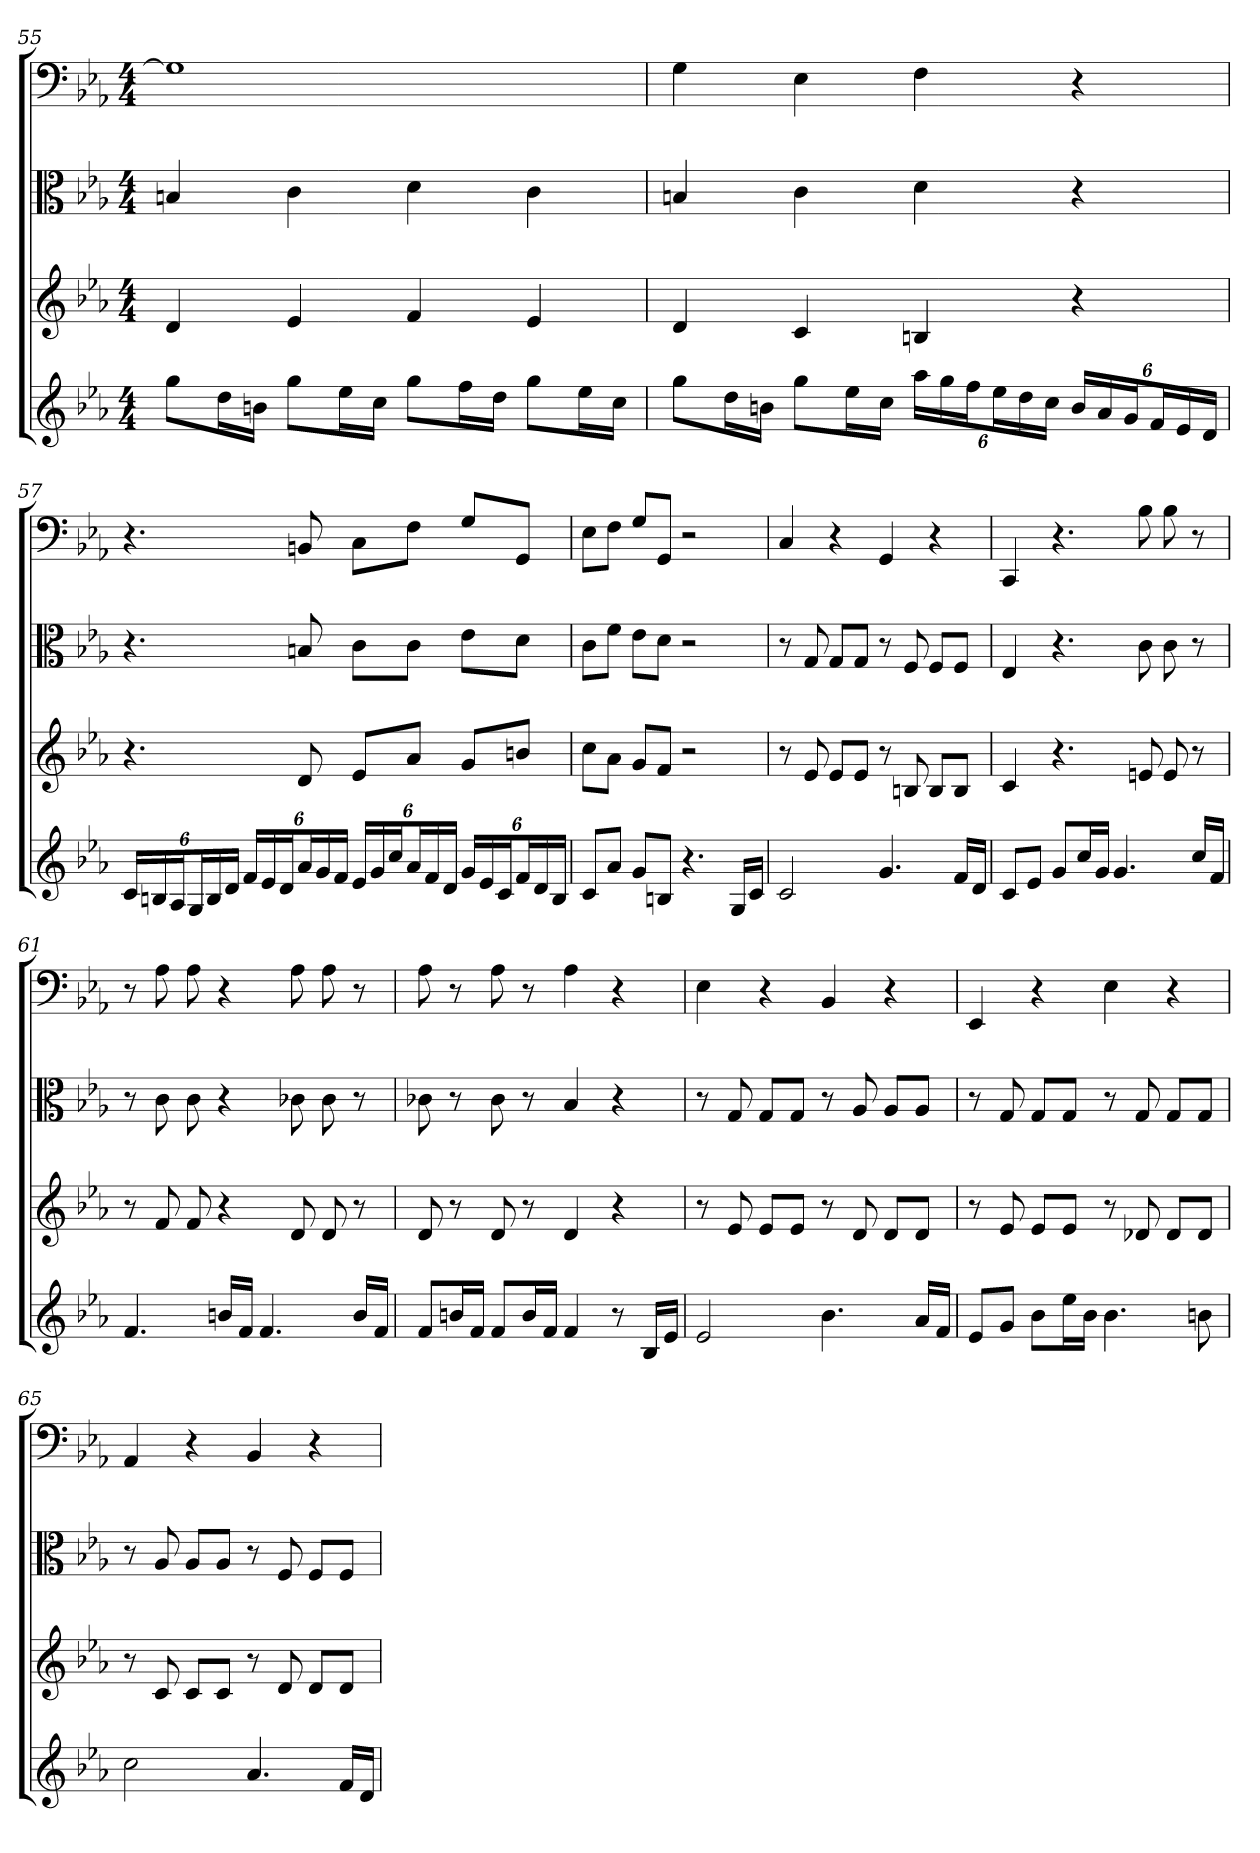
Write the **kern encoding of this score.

**kern	**kern	**kern	**kern
*part4	*part3	*part2	*part1
*staff4	*staff3	*staff2	*staff1
*	*	*clefC3	*clefF4
*k[b-e-a-]	*k[b-e-a-]	*k[b-e-a-]	*k[b-e-a-]
*E-:	*E-:	*E-:	*E-:
*M4/4	*M4/4	*M4/4	*M4/4
=55	=55	=55	=55
8ggL	4d	4Bn	1G]
16ddL	.	.	.
16bnJJ	.	.	.
8ggL	4e-	4c	.
16ee-L	.	.	.
16ccJJ	.	.	.
8ggL	4f	4d	.
16ffL	.	.	.
16ddJJ	.	.	.
8ggL	4e-	4c	.
16ee-L	.	.	.
16ccJJ	.	.	.
=56	=56	=56	=56
8ggL	4d	4Bn	4G
16ddL	.	.	.
16bnJJ	.	.	.
8ggL	4c	4c	4E-
16ee-L	.	.	.
16ccJJ	.	.	.
24aa-LL	4Bn	4d	4F
24gg	.	.	.
24ffJ	.	.	.
24ee-L	.	.	.
24dd	.	.	.
24ccJJ	.	.	.
24bLL	4r	4r	4r
24a-	.	.	.
24gJ	.	.	.
24fL	.	.	.
24e-	.	.	.
24dJJ	.	.	.
=57	=57	=57	=57
24cLL	4.r	4.r	4.r
24Bn	.	.	.
24A-J	.	.	.
24GL	.	.	.
24B	.	.	.
24dJJ	.	.	.
24fLL	.	.	.
24e-	.	.	.
24dJ	.	.	.
24a-L	8d	8Bn	8BBn
24g	.	.	.
24fJJ	.	.	.
24e-LL	8e-L	8c\L	8C\L
24g	.	.	.
24ccJ	.	.	.
24a-L	8a-J	8c\J	8F\J
24f	.	.	.
24dJJ	.	.	.
24gLL	8gL	8e-\L	8G/L
24e-	.	.	.
24cJ	.	.	.
24fL	8bnJ	8d\J	8GG/J
24d	.	.	.
24BJJ	.	.	.
=58	=58	=58	=58
8cL	8ccL	8c\L	8E-\L
8a-J	8a-J	8f\J	8F\J
8gL	8gL	8e-\L	8G/L
8BnJ	8fJ	8d\J	8GG/J
4.r	2r	2r	2r
16GLL	.	.	.
16cJJ	.	.	.
=59	=59	=59	=59
2c	8r	8r	4C
.	8e-	8G	.
.	8e-L	8G/L	4r
.	8e-J	8G/J	.
4.g	8r	8r	4GG
.	8Bn	8F	.
.	8BL	8F/L	4r
16fLL	8BJ	8F/J	.
16dJJ	.	.	.
=60	=60	=60	=60
8cL	4c	4E-	4CC
8e-J	.	.	.
8gL	4.r	4.r	4.r
16ccL	.	.	.
16gJJ	.	.	.
4.g	.	.	.
.	8en	8c	8B-
.	8e	8c	8B-
16ccLL	8r	8r	8r
16fJJ	.	.	.
=61	=61	=61	=61
4.f	8r	8r	8r
.	8f	8c	8A-
.	8f	8c	8A-
16bnLL	4r	4r	4r
16fJJ	.	.	.
4.f	.	.	.
.	8d	8c-X	8A-
.	8d	8c-	8A-
16bLL	8r	8r	8r
16fJJ	.	.	.
=62	=62	=62	=62
8fL	8d	8c-X	8A-
16bnL	8r	8r	8r
16fJJ	.	.	.
8fL	8d	8c-	8A-
16bL	8r	8r	8r
16fJJ	.	.	.
4f	4d	4B-	4A-
8r	4r	4r	4r
16B-LL	.	.	.
16e-JJ	.	.	.
=63	=63	=63	=63
2e-	8r	8r	4E-
.	8e-	8G	.
.	8e-L	8G/L	4r
.	8e-J	8G/J	.
4.b-	8r	8r	4BB-
.	8d	8A-	.
.	8dL	8A-/L	4r
16a-LL	8dJ	8A-/J	.
16fJJ	.	.	.
=64	=64	=64	=64
8e-L	8r	8r	4EE-
8gJ	8e-	8G	.
8b-L	8e-L	8G/L	4r
16ee-L	8e-J	8G/J	.
16b-JJ	.	.	.
4.b-	8r	8r	4E-
.	8d-X	8G	.
.	8d-L	8G/L	4r
8bn	8d-J	8G/J	.
=65	=65	=65	=65
2cc	8r	8r	4AA-
.	8c	8A-	.
.	8cL	8A-/L	4r
.	8cJ	8A-/J	.
4.a-	8r	8r	4BB-
.	8d	8F	.
.	8dL	8F/L	4r
16fLL	8dJ	8F/J	.
16dJJ	.	.	.
=	=	=	=
*-	*-	*-	*-
